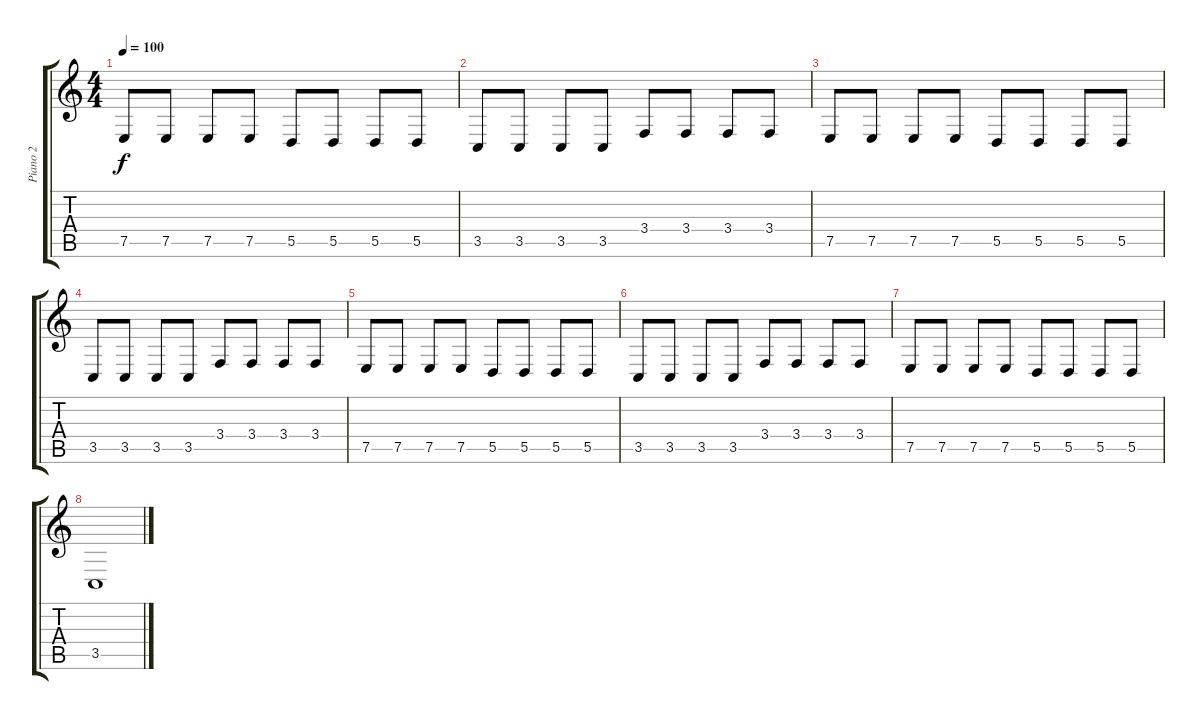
\track ("Piano 2" "Piano 2") {instrument acousticgrandpiano}
\staff {score tabs}
\tuning (E4 B3 G3 D3 A2 E2) {hide}
\ts (4 4)
\tempo 100
\clef g2
\ks c
7.5.8{dy f} 7.5.8 7.5.8 7.5.8 5.5.8 5.5.8 5.5.8 5.5.8 |
3.5.8 3.5.8 3.5.8 3.5.8 3.4.8 3.4.8 3.4.8 3.4.8 |
7.5.8 7.5.8 7.5.8 7.5.8 5.5.8 5.5.8 5.5.8 5.5.8 |
3.5.8 3.5.8 3.5.8 3.5.8 3.4.8 3.4.8 3.4.8 3.4.8 |
7.5.8 7.5.8 7.5.8 7.5.8 5.5.8 5.5.8 5.5.8 5.5.8 |
3.5.8 3.5.8 3.5.8 3.5.8 3.4.8 3.4.8 3.4.8 3.4.8 |
7.5.8 7.5.8 7.5.8 7.5.8 5.5.8 5.5.8 5.5.8 5.5.8 |
3.5.1
